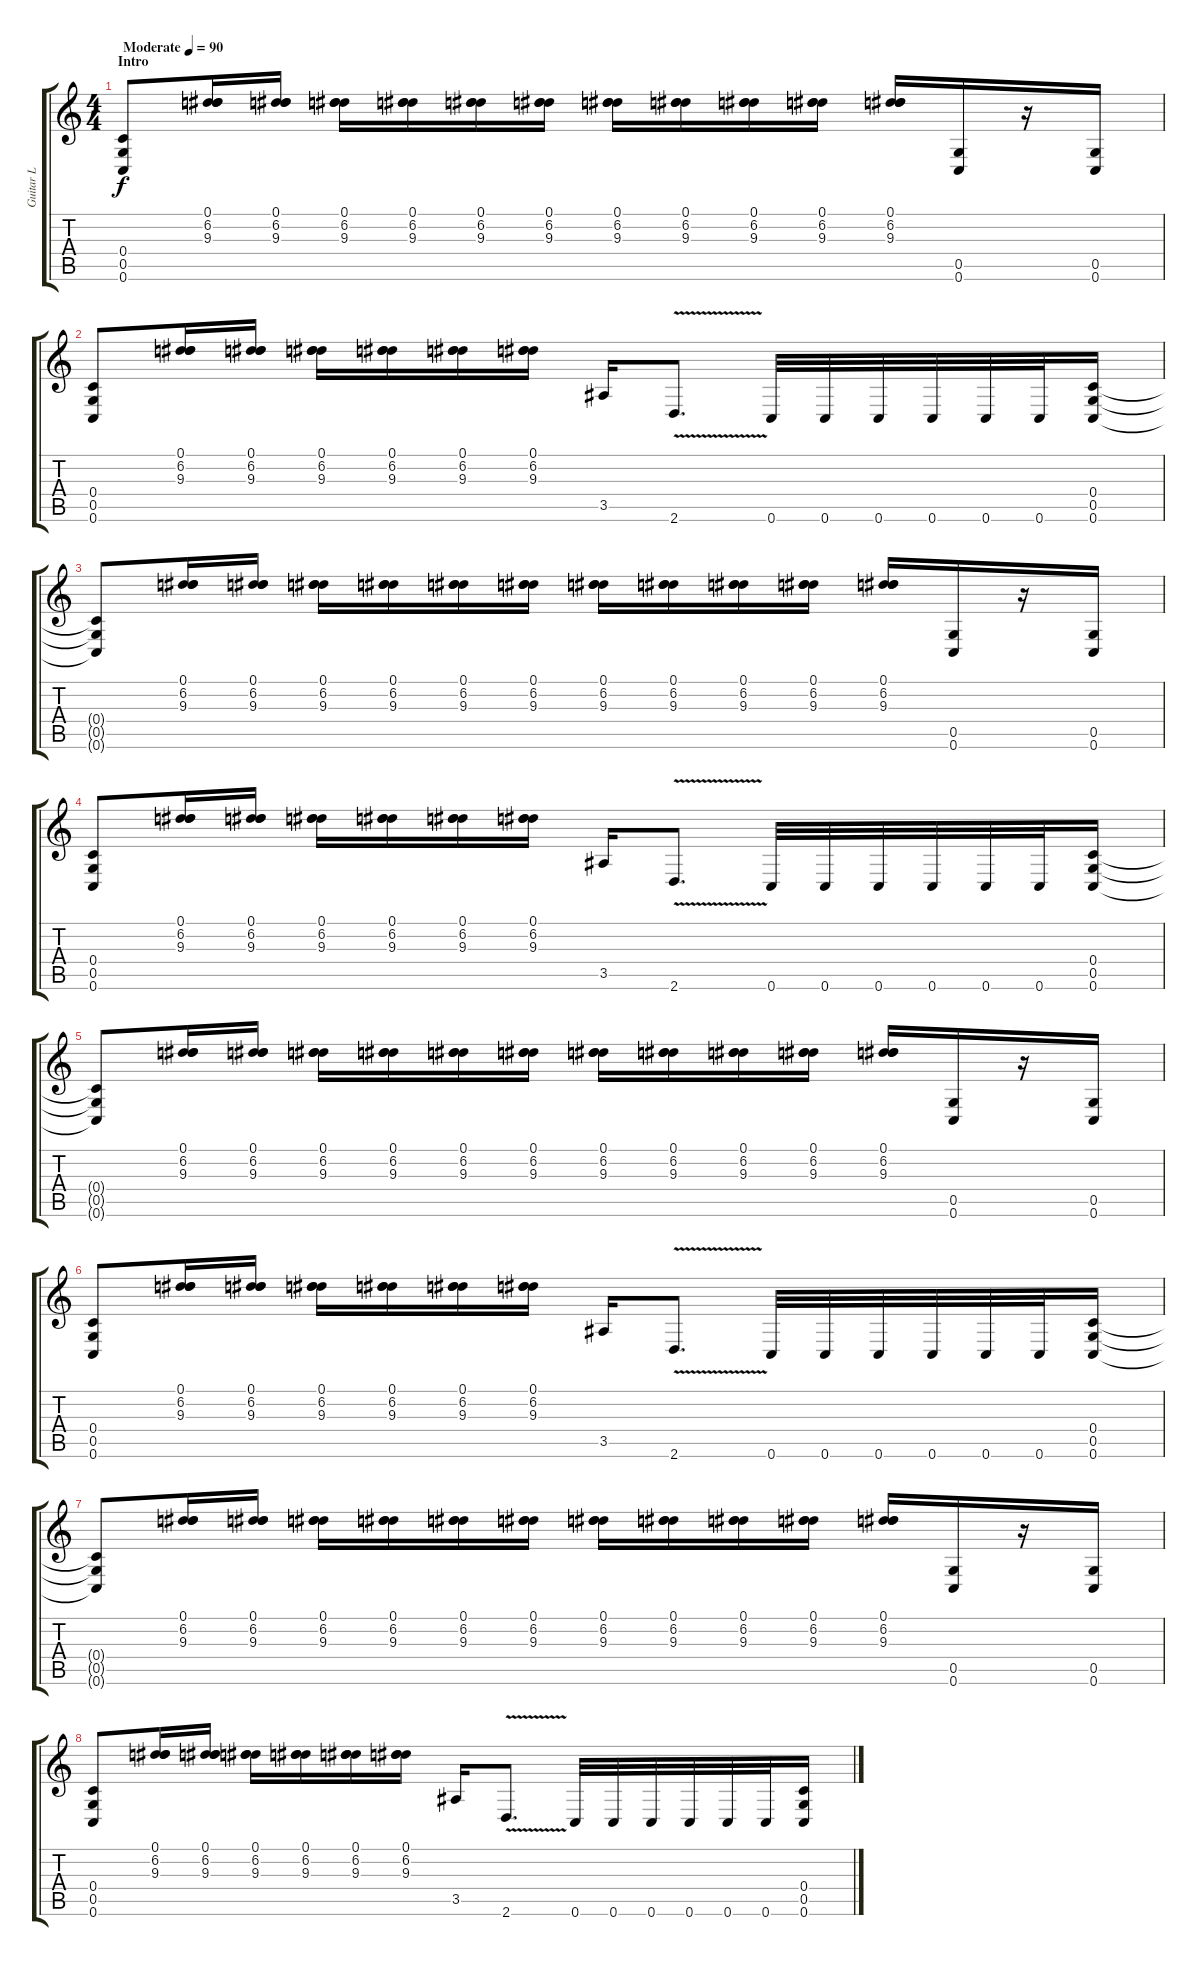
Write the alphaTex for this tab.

\track ("Guitar L" "Guitar L") {instrument distortionguitar}
\staff {score tabs}
\tuning (D4 A3 F3 C3 G2 C2) {hide}
\ts (4 4)
\section ("" "Intro")
\tempo (90 "Moderate")
\clef g2
\ks c
(0.4 0.5 0.6).8{dy f instrument distortionguitar} (0.1 6.2 9.3).16 (0.1 6.2 9.3).16 (0.1 6.2 9.3).16 (0.1 6.2 9.3).16 (0.1 6.2 9.3).16 (0.1 6.2 9.3).16 (0.1 6.2 9.3).16 (0.1 6.2 9.3).16 (0.1 6.2 9.3).16 (0.1 6.2 9.3).16 (0.1 6.2 9.3).16 (0.5 0.6).16 r.16 (0.5 0.6).16 |
(0.4 0.5 0.6).8 (0.1 6.2 9.3).16 (0.1 6.2 9.3).16 (0.1 6.2 9.3).16 (0.1 6.2 9.3).16 (0.1 6.2 9.3).16 (0.1 6.2 9.3).16 3.5.16 2.6{v}.8{d} 0.6.32 0.6.32 0.6.32 0.6.32 0.6.32 0.6.32 (0.4 0.5 0.6).16 |
(0.4{t} 0.5{t} 0.6{t}).8 (0.1 6.2 9.3).16 (0.1 6.2 9.3).16 (0.1 6.2 9.3).16 (0.1 6.2 9.3).16 (0.1 6.2 9.3).16 (0.1 6.2 9.3).16 (0.1 6.2 9.3).16 (0.1 6.2 9.3).16 (0.1 6.2 9.3).16 (0.1 6.2 9.3).16 (0.1 6.2 9.3).16 (0.5 0.6).16 r.16 (0.5 0.6).16 |
(0.4 0.5 0.6).8 (0.1 6.2 9.3).16 (0.1 6.2 9.3).16 (0.1 6.2 9.3).16 (0.1 6.2 9.3).16 (0.1 6.2 9.3).16 (0.1 6.2 9.3).16 3.5.16 2.6{v}.8{d} 0.6.32 0.6.32 0.6.32 0.6.32 0.6.32 0.6.32 (0.4 0.5 0.6).16 |
(0.4{t} 0.5{t} 0.6{t}).8 (0.1 6.2 9.3).16 (0.1 6.2 9.3).16 (0.1 6.2 9.3).16 (0.1 6.2 9.3).16 (0.1 6.2 9.3).16 (0.1 6.2 9.3).16 (0.1 6.2 9.3).16 (0.1 6.2 9.3).16 (0.1 6.2 9.3).16 (0.1 6.2 9.3).16 (0.1 6.2 9.3).16 (0.5 0.6).16 r.16 (0.5 0.6).16 |
(0.4 0.5 0.6).8 (0.1 6.2 9.3).16 (0.1 6.2 9.3).16 (0.1 6.2 9.3).16 (0.1 6.2 9.3).16 (0.1 6.2 9.3).16 (0.1 6.2 9.3).16 3.5.16 2.6{v}.8{d} 0.6.32 0.6.32 0.6.32 0.6.32 0.6.32 0.6.32 (0.4 0.5 0.6).16 |
(0.4{t} 0.5{t} 0.6{t}).8 (0.1 6.2 9.3).16 (0.1 6.2 9.3).16 (0.1 6.2 9.3).16 (0.1 6.2 9.3).16 (0.1 6.2 9.3).16 (0.1 6.2 9.3).16 (0.1 6.2 9.3).16 (0.1 6.2 9.3).16 (0.1 6.2 9.3).16 (0.1 6.2 9.3).16 (0.1 6.2 9.3).16 (0.5 0.6).16 r.16 (0.5 0.6).16 |
(0.4 0.5 0.6).8 (0.1 6.2 9.3).16 (0.1 6.2 9.3).16 (0.1 6.2 9.3).16 (0.1 6.2 9.3).16 (0.1 6.2 9.3).16 (0.1 6.2 9.3).16 3.5.16 2.6{v}.8{d} 0.6.32 0.6.32 0.6.32 0.6.32 0.6.32 0.6.32 (0.4 0.5 0.6).16
